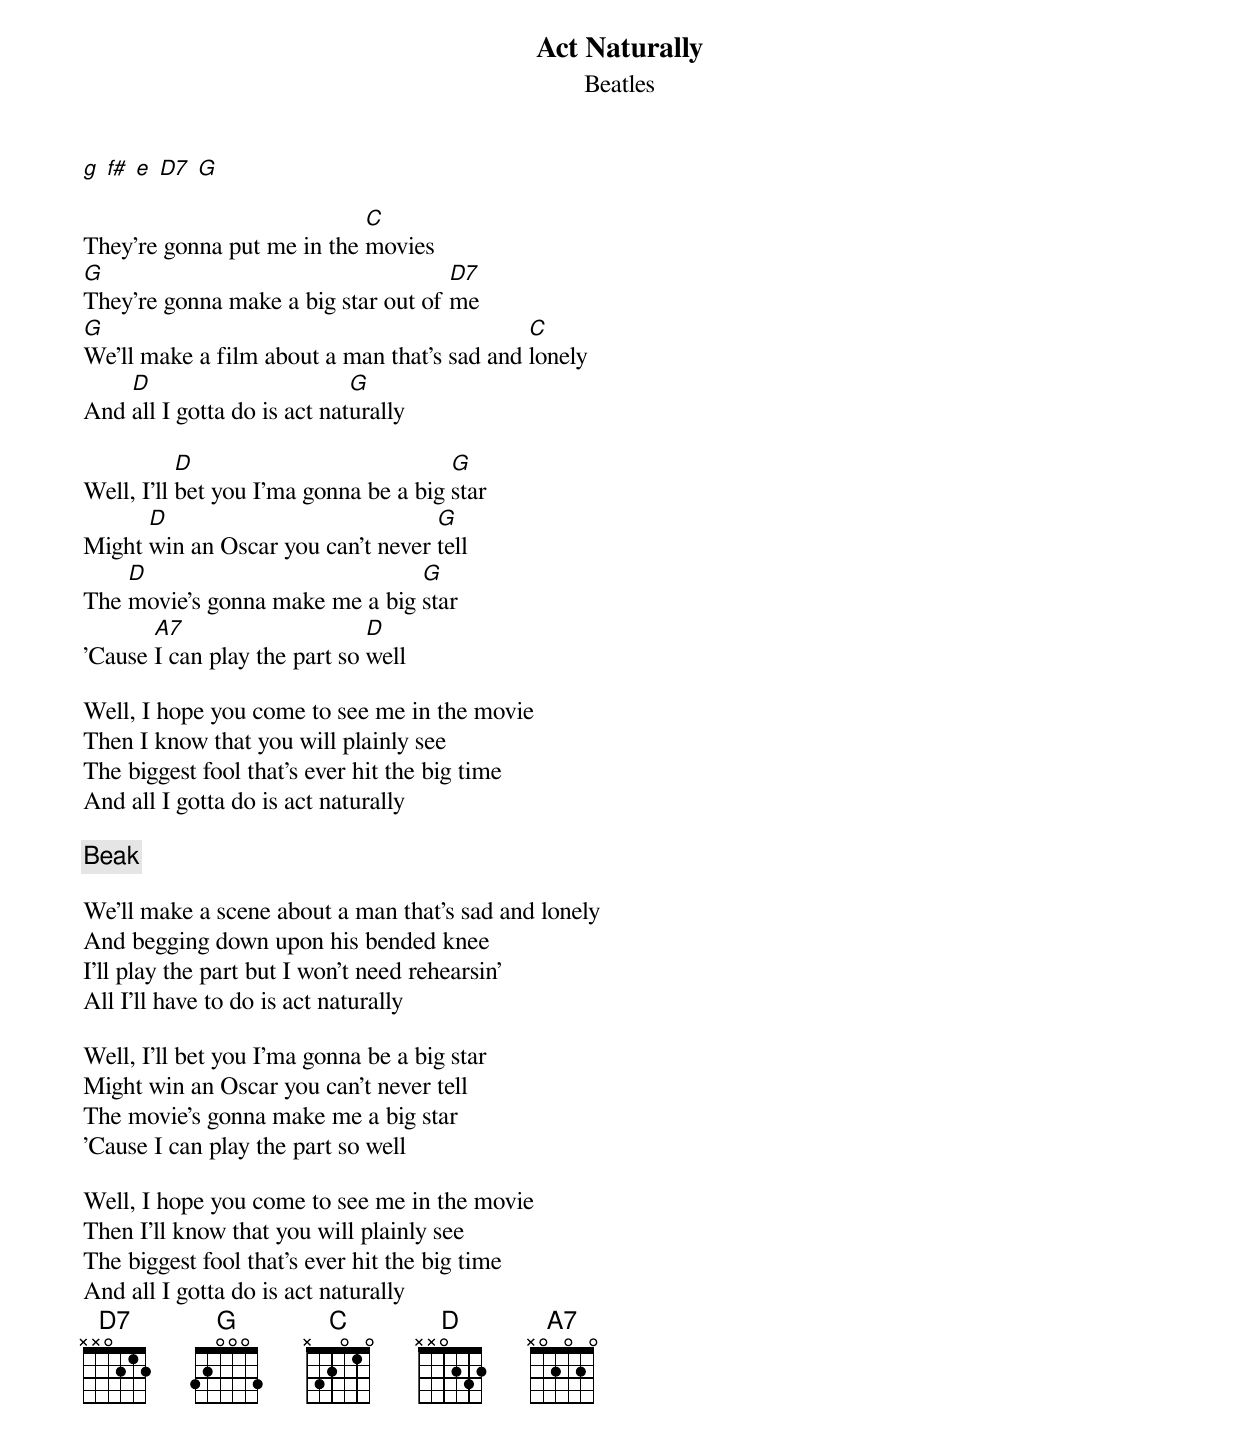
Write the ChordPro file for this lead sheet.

{title:Act Naturally}
{subtitle:Beatles}
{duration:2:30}
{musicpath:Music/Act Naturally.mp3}
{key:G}

[g] [f#] [e] [D7] [G]

They're gonna put me in the [C]movies
[G]They're gonna make a big star out of [D7]me
[G]We'll make a film about a man that's sad and [C]lonely
And [D]all I gotta do is act nat[G]urally

Well, I'll [D]bet you I'ma gonna be a big [G]star
Might [D]win an Oscar you can't never [G]tell
The [D]movie's gonna make me a big [G]star
'Cause [A7]I can play the part so [D]well

Well, I hope you come to see me in the movie
Then I know that you will plainly see
The biggest fool that's ever hit the big time
And all I gotta do is act naturally

{c:Beak}

We'll make a scene about a man that's sad and lonely
And begging down upon his bended knee
I'll play the part but I won't need rehearsin'
All I'll have to do is act naturally

Well, I'll bet you I'ma gonna be a big star
Might win an Oscar you can't never tell
The movie's gonna make me a big star
'Cause I can play the part so well

Well, I hope you come to see me in the movie
Then I'll know that you will plainly see
The biggest fool that's ever hit the big time
And all I gotta do is act naturally
